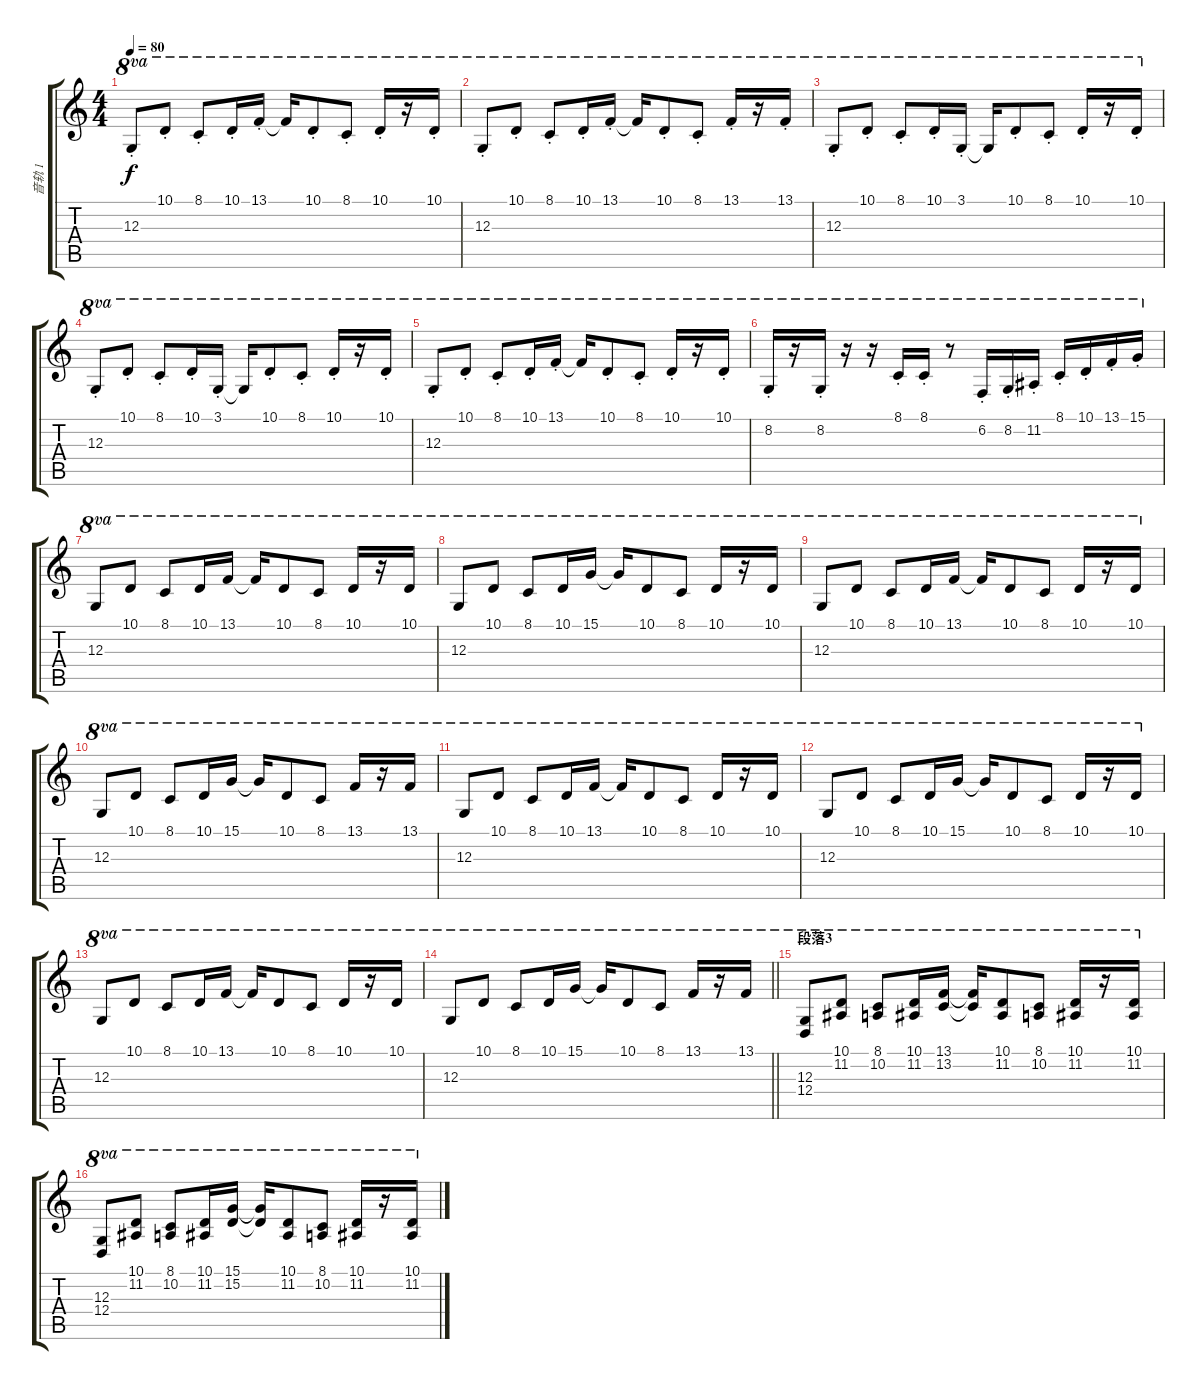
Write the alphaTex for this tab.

\track ("音轨 1" "音轨 1") {instrument churchorgan}
\staff {score tabs}
\tuning (E4 B3 G3 D3 A2 E2) {hide}
\ts (4 4)
\tempo 80
\clef g2
\ks c
12.3{st}.8{ot 8va dy f} 10.1{st}.8{ot 8va} 8.1{st}.8{ot 8va} 10.1{st}.16{ot 8va} 13.1{st}.16{ot 8va} 13.1{t}.16{ot 8va} 10.1{st}.8{ot 8va} 8.1{st}.8{ot 8va} 10.1{st}.16{ot 8va} r.16{ot 8va} 10.1{st}.16{ot 8va} |
12.3{st}.8{ot 8va} 10.1{st}.8{ot 8va} 8.1{st}.8{ot 8va} 10.1{st}.16{ot 8va} 13.1{st}.16{ot 8va} 13.1{t}.16{ot 8va} 10.1{st}.8{ot 8va} 8.1{st}.8{ot 8va} 13.1{st}.16{ot 8va} r.16{ot 8va} 13.1{st}.16{ot 8va} |
12.3{st}.8{ot 8va} 10.1{st}.8{ot 8va} 8.1{st}.8{ot 8va} 10.1{st}.16{ot 8va} 3.1{st}.16{ot 8va} 3.1{t}.16{ot 8va} 10.1{st}.8{ot 8va} 8.1{st}.8{ot 8va} 10.1{st}.16{ot 8va} r.16{ot 8va} 10.1{st}.16{ot 8va} |
12.3{st}.8{ot 8va} 10.1{st}.8{ot 8va} 8.1{st}.8{ot 8va} 10.1{st}.16{ot 8va} 3.1{st}.16{ot 8va} 3.1{t}.16{ot 8va} 10.1{st}.8{ot 8va} 8.1{st}.8{ot 8va} 10.1{st}.16{ot 8va} r.16{ot 8va} 10.1{st}.16{ot 8va} |
12.3{st}.8{ot 8va} 10.1{st}.8{ot 8va} 8.1{st}.8{ot 8va} 10.1{st}.16{ot 8va} 13.1{st}.16{ot 8va} 13.1{t}.16{ot 8va} 10.1{st}.8{ot 8va} 8.1{st}.8{ot 8va} 10.1{st}.16{ot 8va} r.16{ot 8va} 10.1{st}.16{ot 8va} |
8.2{st}.16{ot 8va} r.16{ot 8va} 8.2{st}.16{ot 8va} r.16{ot 8va} r.16{ot 8va} 8.1{st}.16{ot 8va} 8.1{st}.16{ot 8va} r.8{ot 8va} 6.2{st}.16{ot 8va} 8.2{st}.16{ot 8va} 11.2{st}.16{ot 8va} 8.1{st}.16{ot 8va} 10.1{st}.16{ot 8va} 13.1{st}.16{ot 8va} 15.1{st}.16{ot 8va} |
12.3.8{ot 8va} 10.1.8{ot 8va} 8.1.8{ot 8va} 10.1.16{ot 8va} 13.1.16{ot 8va} 13.1{t}.16{ot 8va} 10.1.8{ot 8va} 8.1.8{ot 8va} 10.1.16{ot 8va} r.16{ot 8va} 10.1.16{ot 8va} |
12.3.8{ot 8va} 10.1.8{ot 8va} 8.1.8{ot 8va} 10.1.16{ot 8va} 15.1.16{ot 8va} 15.1{t}.16{ot 8va} 10.1.8{ot 8va} 8.1.8{ot 8va} 10.1.16{ot 8va} r.16{ot 8va} 10.1.16{ot 8va} |
12.3.8{ot 8va} 10.1.8{ot 8va} 8.1.8{ot 8va} 10.1.16{ot 8va} 13.1.16{ot 8va} 13.1{t}.16{ot 8va} 10.1.8{ot 8va} 8.1.8{ot 8va} 10.1.16{ot 8va} r.16{ot 8va} 10.1.16{ot 8va} |
12.3.8{ot 8va} 10.1.8{ot 8va} 8.1.8{ot 8va} 10.1.16{ot 8va} 15.1.16{ot 8va} 15.1{t}.16{ot 8va} 10.1.8{ot 8va} 8.1.8{ot 8va} 13.1.16{ot 8va} r.16{ot 8va} 13.1.16{ot 8va} |
12.3.8{ot 8va} 10.1.8{ot 8va} 8.1.8{ot 8va} 10.1.16{ot 8va} 13.1.16{ot 8va} 13.1{t}.16{ot 8va} 10.1.8{ot 8va} 8.1.8{ot 8va} 10.1.16{ot 8va} r.16{ot 8va} 10.1.16{ot 8va} |
12.3.8{ot 8va} 10.1.8{ot 8va} 8.1.8{ot 8va} 10.1.16{ot 8va} 15.1.16{ot 8va} 15.1{t}.16{ot 8va} 10.1.8{ot 8va} 8.1.8{ot 8va} 10.1.16{ot 8va} r.16{ot 8va} 10.1.16{ot 8va} |
12.3.8{ot 8va} 10.1.8{ot 8va} 8.1.8{ot 8va} 10.1.16{ot 8va} 13.1.16{ot 8va} 13.1{t}.16{ot 8va} 10.1.8{ot 8va} 8.1.8{ot 8va} 10.1.16{ot 8va} r.16{ot 8va} 10.1.16{ot 8va} |
\barLineRight lightlight
12.3.8{ot 8va} 10.1.8{ot 8va} 8.1.8{ot 8va} 10.1.16{ot 8va} 15.1.16{ot 8va} 15.1{t}.16{ot 8va} 10.1.8{ot 8va} 8.1.8{ot 8va} 13.1.16{ot 8va} r.16{ot 8va} 13.1.16{ot 8va} |
\section ("" "段落3")
(12.3 12.4).8{ot 8va instrument acousticgrandpiano} (10.1 11.2).8{ot 8va} (8.1 10.2).8{ot 8va} (10.1 11.2).16{ot 8va} (13.1 13.2).16{ot 8va} (13.1{t} 13.2{t}).16{ot 8va} (10.1 11.2).8{ot 8va} (8.1 10.2).8{ot 8va} (10.1 11.2).16{ot 8va} r.16{ot 8va} (10.1 11.2).16{ot 8va} |
(12.3 12.4).8{ot 8va} (10.1 11.2).8{ot 8va} (8.1 10.2).8{ot 8va} (10.1 11.2).16{ot 8va} (15.1 15.2).16{ot 8va} (15.1{t} 15.2{t}).16{ot 8va} (10.1 11.2).8{ot 8va} (8.1 10.2).8{ot 8va} (10.1 11.2).16{ot 8va} r.16{ot 8va} (10.1 11.2).16{ot 8va}
